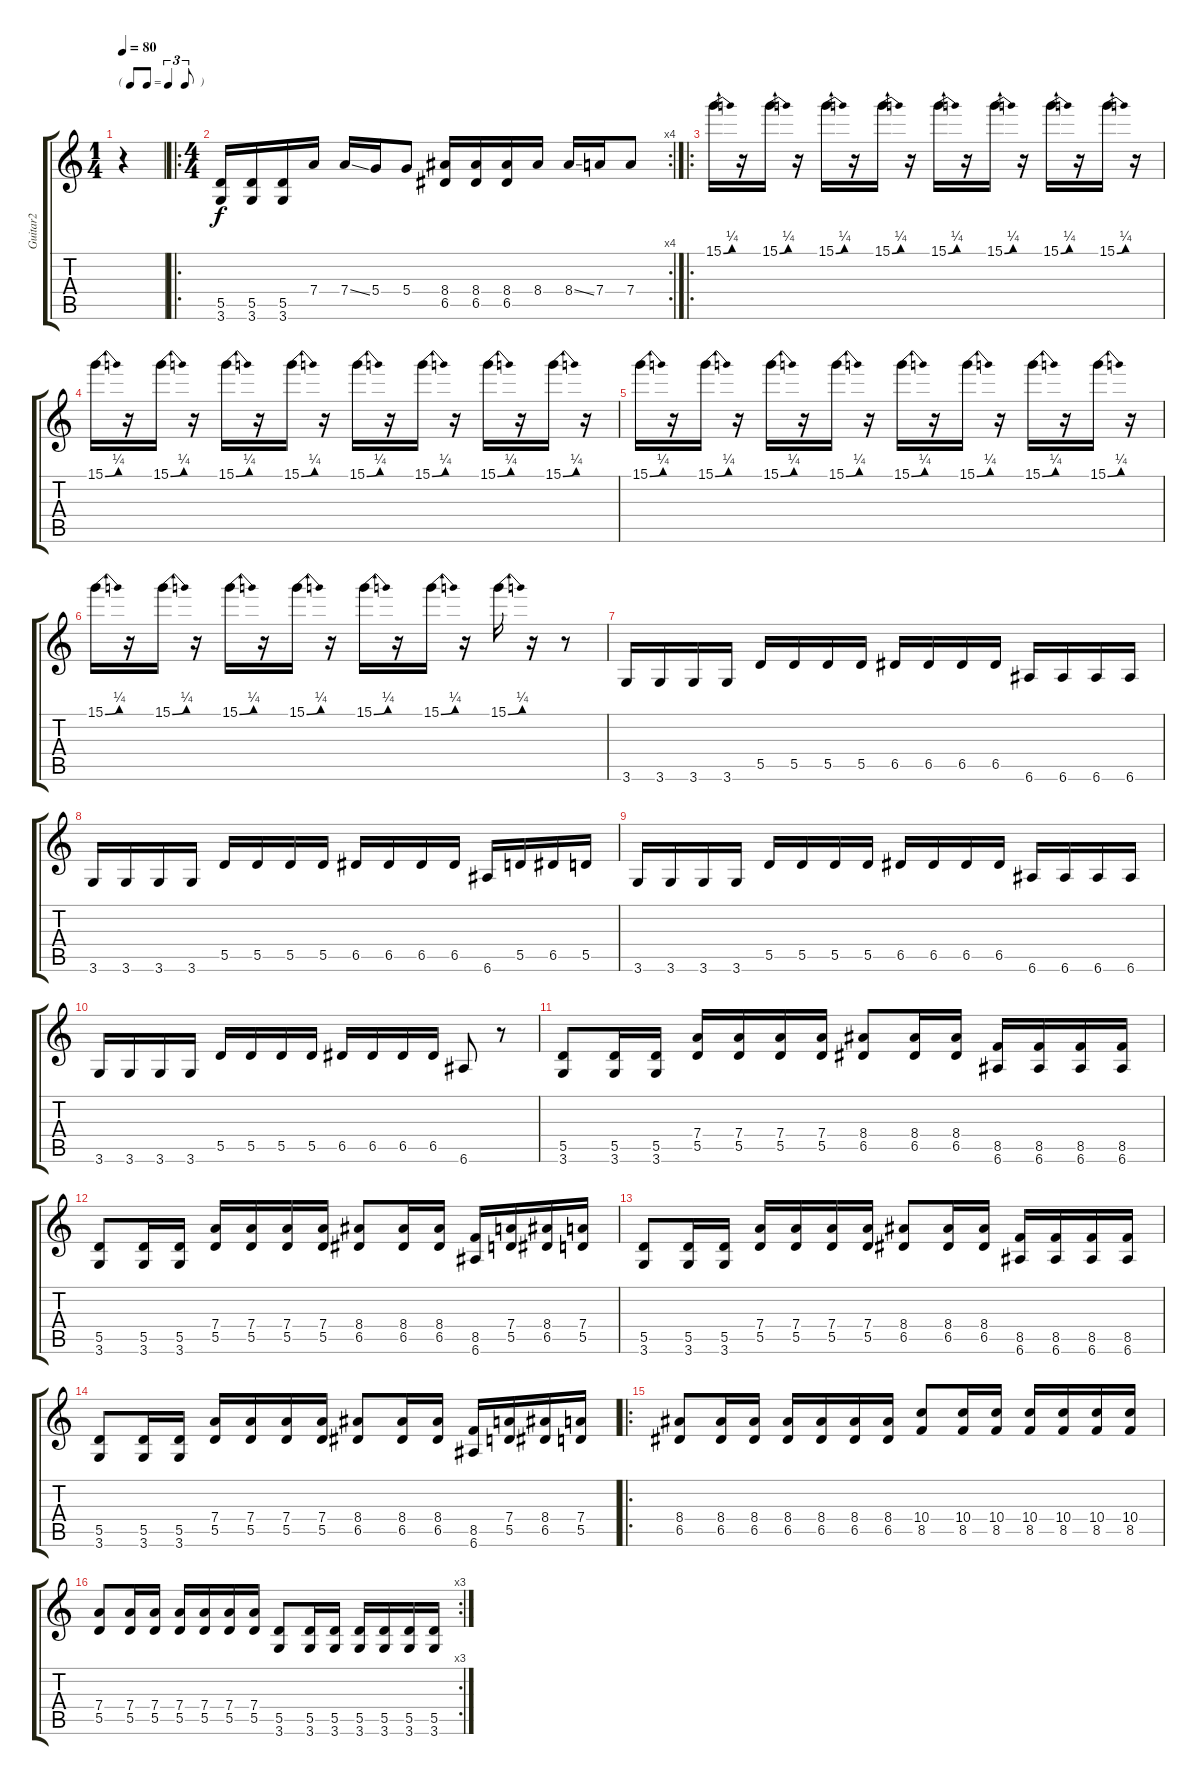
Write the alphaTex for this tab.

\track ("Guitar2" "Guitar2") {instrument distortionguitar}
\staff {score tabs}
\tuning (E4 B3 G3 D3 A2 E2) {hide}
\ts (1 4)
\tf triplet8th
\tempo 80
\clef g2
\ks c
r.4{dy f instrument distortionguitar} |
\ro
\rc 4
\ts (4 4)
(5.5 3.6).16 (5.5 3.6).16 (5.5 3.6).16 7.4.16 7.4{ss}.16 5.4.16 5.4.8 (8.4 6.5).16 (8.4 6.5).16 (8.4 6.5).16 8.4.16 8.4{ss}.16 7.4.16 7.4.8 |
\ro
15.1{be (bend 0 0 60 1)}.16 r.16 15.1{be (bend 0 0 60 1)}.16 r.16 15.1{be (bend 0 0 60 1)}.16 r.16 15.1{be (bend 0 0 60 1)}.16 r.16 15.1{be (bend 0 0 60 1)}.16 r.16 15.1{be (bend 0 0 60 1)}.16 r.16 15.1{be (bend 0 0 60 1)}.16 r.16 15.1{be (bend 0 0 60 1)}.16 r.16 |
15.1{be (bend 0 0 60 1)}.16 r.16 15.1{be (bend 0 0 60 1)}.16 r.16 15.1{be (bend 0 0 60 1)}.16 r.16 15.1{be (bend 0 0 60 1)}.16 r.16 15.1{be (bend 0 0 60 1)}.16 r.16 15.1{be (bend 0 0 60 1)}.16 r.16 15.1{be (bend 0 0 60 1)}.16 r.16 15.1{be (bend 0 0 60 1)}.16 r.16 |
15.1{be (bend 0 0 60 1)}.16 r.16 15.1{be (bend 0 0 60 1)}.16 r.16 15.1{be (bend 0 0 60 1)}.16 r.16 15.1{be (bend 0 0 60 1)}.16 r.16 15.1{be (bend 0 0 60 1)}.16 r.16 15.1{be (bend 0 0 60 1)}.16 r.16 15.1{be (bend 0 0 60 1)}.16 r.16 15.1{be (bend 0 0 60 1)}.16 r.16 |
15.1{be (bend 0 0 60 1)}.16 r.16 15.1{be (bend 0 0 60 1)}.16 r.16 15.1{be (bend 0 0 60 1)}.16 r.16 15.1{be (bend 0 0 60 1)}.16 r.16 15.1{be (bend 0 0 60 1)}.16 r.16 15.1{be (bend 0 0 60 1)}.16 r.16 15.1{be (bend 0 0 60 1)}.16 r.16 r.8 |
3.6.16 3.6.16 3.6.16 3.6.16 5.5.16 5.5.16 5.5.16 5.5.16 6.5.16 6.5.16 6.5.16 6.5.16 6.6.16 6.6.16 6.6.16 6.6.16 |
3.6.16 3.6.16 3.6.16 3.6.16 5.5.16 5.5.16 5.5.16 5.5.16 6.5.16 6.5.16 6.5.16 6.5.16 6.6.16 5.5.16 6.5.16 5.5.16 |
3.6.16 3.6.16 3.6.16 3.6.16 5.5.16 5.5.16 5.5.16 5.5.16 6.5.16 6.5.16 6.5.16 6.5.16 6.6.16 6.6.16 6.6.16 6.6.16 |
3.6.16 3.6.16 3.6.16 3.6.16 5.5.16 5.5.16 5.5.16 5.5.16 6.5.16 6.5.16 6.5.16 6.5.16 6.6.8 r.8 |
(5.5 3.6).8 (5.5 3.6).16 (5.5 3.6).16 (7.4 5.5).16 (7.4 5.5).16 (7.4 5.5).16 (7.4 5.5).16 (8.4 6.5).8 (8.4 6.5).16 (8.4 6.5).16 (8.5 6.6).16 (8.5 6.6).16 (8.5 6.6).16 (8.5 6.6).16 |
(5.5 3.6).8 (5.5 3.6).16 (5.5 3.6).16 (7.4 5.5).16 (7.4 5.5).16 (7.4 5.5).16 (7.4 5.5).16 (8.4 6.5).8 (8.4 6.5).16 (8.4 6.5).16 (8.5 6.6).16 (7.4 5.5).16 (8.4 6.5).16 (7.4 5.5).16 |
(5.5 3.6).8 (5.5 3.6).16 (5.5 3.6).16 (7.4 5.5).16 (7.4 5.5).16 (7.4 5.5).16 (7.4 5.5).16 (8.4 6.5).8 (8.4 6.5).16 (8.4 6.5).16 (8.5 6.6).16 (8.5 6.6).16 (8.5 6.6).16 (8.5 6.6).16 |
(5.5 3.6).8 (5.5 3.6).16 (5.5 3.6).16 (7.4 5.5).16 (7.4 5.5).16 (7.4 5.5).16 (7.4 5.5).16 (8.4 6.5).8 (8.4 6.5).16 (8.4 6.5).16 (8.5 6.6).16 (7.4 5.5).16 (8.4 6.5).16 (7.4 5.5).16 |
\ro
(8.4 6.5).8 (8.4 6.5).16 (8.4 6.5).16 (8.4 6.5).16 (8.4 6.5).16 (8.4 6.5).16 (8.4 6.5).16 (10.4 8.5).8 (10.4 8.5).16 (10.4 8.5).16 (10.4 8.5).16 (10.4 8.5).16 (10.4 8.5).16 (10.4 8.5).16 |
\rc 3
(7.4 5.5).8 (7.4 5.5).16 (7.4 5.5).16 (7.4 5.5).16 (7.4 5.5).16 (7.4 5.5).16 (7.4 5.5).16 (5.5 3.6).8 (5.5 3.6).16 (5.5 3.6).16 (5.5 3.6).16 (5.5 3.6).16 (5.5 3.6).16 (5.5 3.6).16
